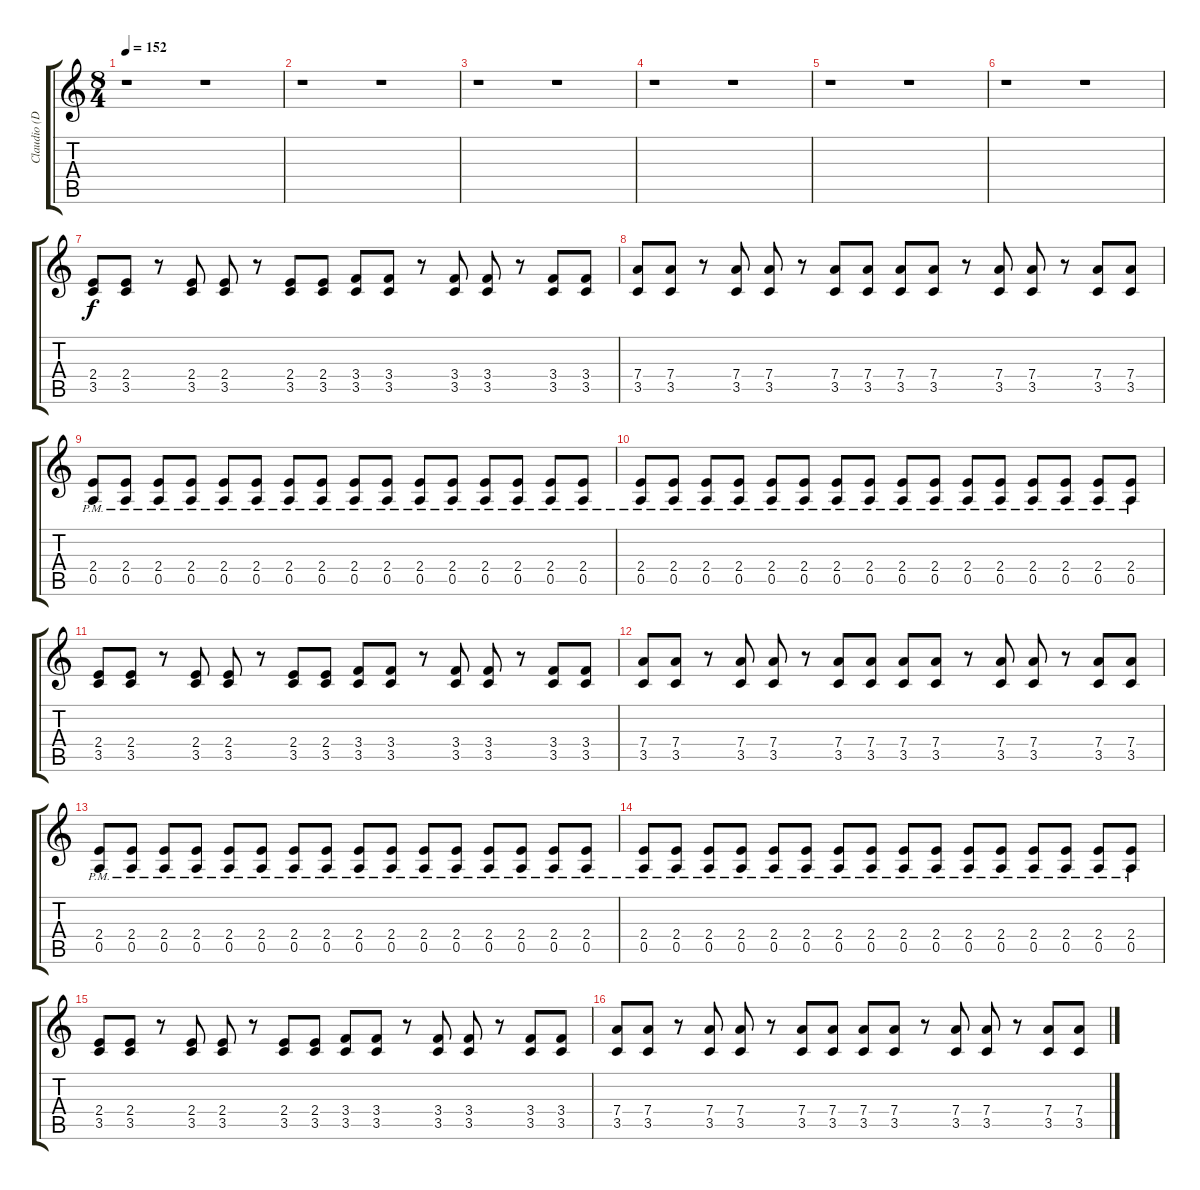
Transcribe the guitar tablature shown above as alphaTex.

\track ("Claudio (Distorted)" "Claudio (D") {instrument overdrivenguitar}
\staff {score tabs}
\tuning (E4 B3 G3 D3 A2 E2) {hide}
\ts (8 4)
\tempo 152
\clef g2
\ks c
r.1{dy f} r.1 |
r.1 r.1 |
r.1 r.1 |
r.1 r.1 |
r.1 r.1 |
r.1 r.1 |
(2.4 3.5).8 (2.4 3.5).8 r.8 (2.4 3.5).8 (2.4 3.5).8 r.8 (2.4 3.5).8 (2.4 3.5).8 (3.4 3.5).8 (3.4 3.5).8 r.8 (3.4 3.5).8 (3.4 3.5).8 r.8 (3.4 3.5).8 (3.4 3.5).8 |
(7.4 3.5).8 (7.4 3.5).8 r.8 (7.4 3.5).8 (7.4 3.5).8 r.8 (7.4 3.5).8 (7.4 3.5).8 (7.4 3.5).8 (7.4 3.5).8 r.8 (7.4 3.5).8 (7.4 3.5).8 r.8 (7.4 3.5).8 (7.4 3.5).8 |
(2.4{pm} 0.5{pm}).8 (2.4{pm} 0.5{pm}).8 (2.4{pm} 0.5{pm}).8 (2.4{pm} 0.5{pm}).8 (2.4{pm} 0.5{pm}).8 (2.4{pm} 0.5{pm}).8 (2.4{pm} 0.5{pm}).8 (2.4{pm} 0.5{pm}).8 (2.4{pm} 0.5{pm}).8 (2.4{pm} 0.5{pm}).8 (2.4{pm} 0.5{pm}).8 (2.4{pm} 0.5{pm}).8 (2.4{pm} 0.5{pm}).8 (2.4{pm} 0.5{pm}).8 (2.4{pm} 0.5{pm}).8 (2.4{pm} 0.5{pm}).8 |
(2.4{pm} 0.5{pm}).8 (2.4{pm} 0.5{pm}).8 (2.4{pm} 0.5{pm}).8 (2.4{pm} 0.5{pm}).8 (2.4{pm} 0.5{pm}).8 (2.4{pm} 0.5{pm}).8 (2.4{pm} 0.5{pm}).8 (2.4{pm} 0.5{pm}).8 (2.4{pm} 0.5{pm}).8 (2.4{pm} 0.5{pm}).8 (2.4{pm} 0.5{pm}).8 (2.4{pm} 0.5{pm}).8 (2.4{pm} 0.5{pm}).8 (2.4{pm} 0.5{pm}).8 (2.4{pm} 0.5{pm}).8 (2.4{pm} 0.5{pm}).8 |
(2.4 3.5).8 (2.4 3.5).8 r.8 (2.4 3.5).8 (2.4 3.5).8 r.8 (2.4 3.5).8 (2.4 3.5).8 (3.4 3.5).8 (3.4 3.5).8 r.8 (3.4 3.5).8 (3.4 3.5).8 r.8 (3.4 3.5).8 (3.4 3.5).8 |
(7.4 3.5).8 (7.4 3.5).8 r.8 (7.4 3.5).8 (7.4 3.5).8 r.8 (7.4 3.5).8 (7.4 3.5).8 (7.4 3.5).8 (7.4 3.5).8 r.8 (7.4 3.5).8 (7.4 3.5).8 r.8 (7.4 3.5).8 (7.4 3.5).8 |
(2.4{pm} 0.5{pm}).8 (2.4{pm} 0.5{pm}).8 (2.4{pm} 0.5{pm}).8 (2.4{pm} 0.5{pm}).8 (2.4{pm} 0.5{pm}).8 (2.4{pm} 0.5{pm}).8 (2.4{pm} 0.5{pm}).8 (2.4{pm} 0.5{pm}).8 (2.4{pm} 0.5{pm}).8 (2.4{pm} 0.5{pm}).8 (2.4{pm} 0.5{pm}).8 (2.4{pm} 0.5{pm}).8 (2.4{pm} 0.5{pm}).8 (2.4{pm} 0.5{pm}).8 (2.4{pm} 0.5{pm}).8 (2.4{pm} 0.5{pm}).8 |
(2.4{pm} 0.5{pm}).8 (2.4{pm} 0.5{pm}).8 (2.4{pm} 0.5{pm}).8 (2.4{pm} 0.5{pm}).8 (2.4{pm} 0.5{pm}).8 (2.4{pm} 0.5{pm}).8 (2.4{pm} 0.5{pm}).8 (2.4{pm} 0.5{pm}).8 (2.4{pm} 0.5{pm}).8 (2.4{pm} 0.5{pm}).8 (2.4{pm} 0.5{pm}).8 (2.4{pm} 0.5{pm}).8 (2.4{pm} 0.5{pm}).8 (2.4{pm} 0.5{pm}).8 (2.4{pm} 0.5{pm}).8 (2.4{pm} 0.5{pm}).8 |
(2.4 3.5).8 (2.4 3.5).8 r.8 (2.4 3.5).8 (2.4 3.5).8 r.8 (2.4 3.5).8 (2.4 3.5).8 (3.4 3.5).8 (3.4 3.5).8 r.8 (3.4 3.5).8 (3.4 3.5).8 r.8 (3.4 3.5).8 (3.4 3.5).8 |
(7.4 3.5).8 (7.4 3.5).8 r.8 (7.4 3.5).8 (7.4 3.5).8 r.8 (7.4 3.5).8 (7.4 3.5).8 (7.4 3.5).8 (7.4 3.5).8 r.8 (7.4 3.5).8 (7.4 3.5).8 r.8 (7.4 3.5).8 (7.4 3.5).8
